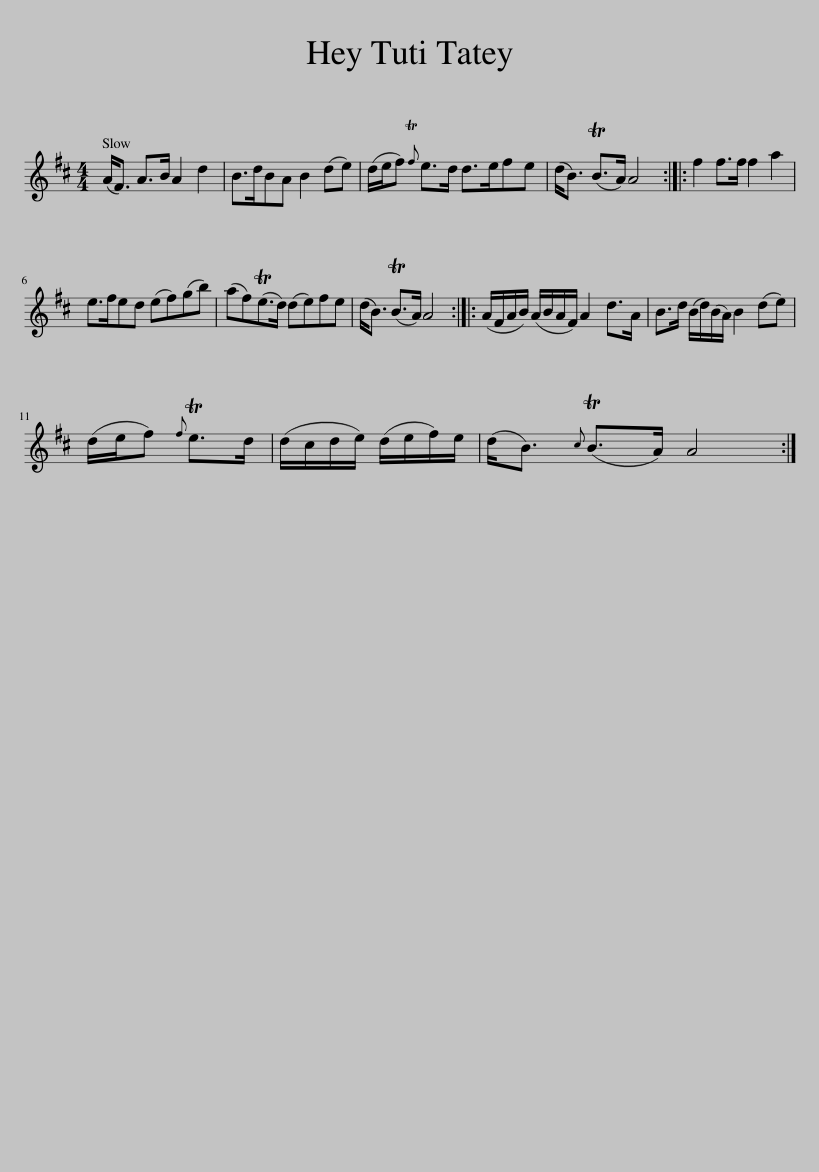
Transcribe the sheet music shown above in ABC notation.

X:1
L:1/8
M:4/4
I:linebreak $
K:D
V:1 treble
V:1
 (A<F) A>B A2 d2 | B>dBA B2 (de) | (d/e/f){Tf} e>d d>efe | (d<B) (TB>A) A4 :: f2 f>f f2 a2 |$ %5
 e>fed (ef)(gb) | (af)(Te>d) (de)fe | (d<B) (TB>A) A4 :: (A/F/A/B/) (A/B/A/F/) A2 d>A | B>d (B/d/)(B/A/) B2 (de) |$ %10
 (d/e/f){f} Te>d | (d/c/d/e/) (d/e/f/)e/ | (d<B){c} (TB>A) A4 :| %13
